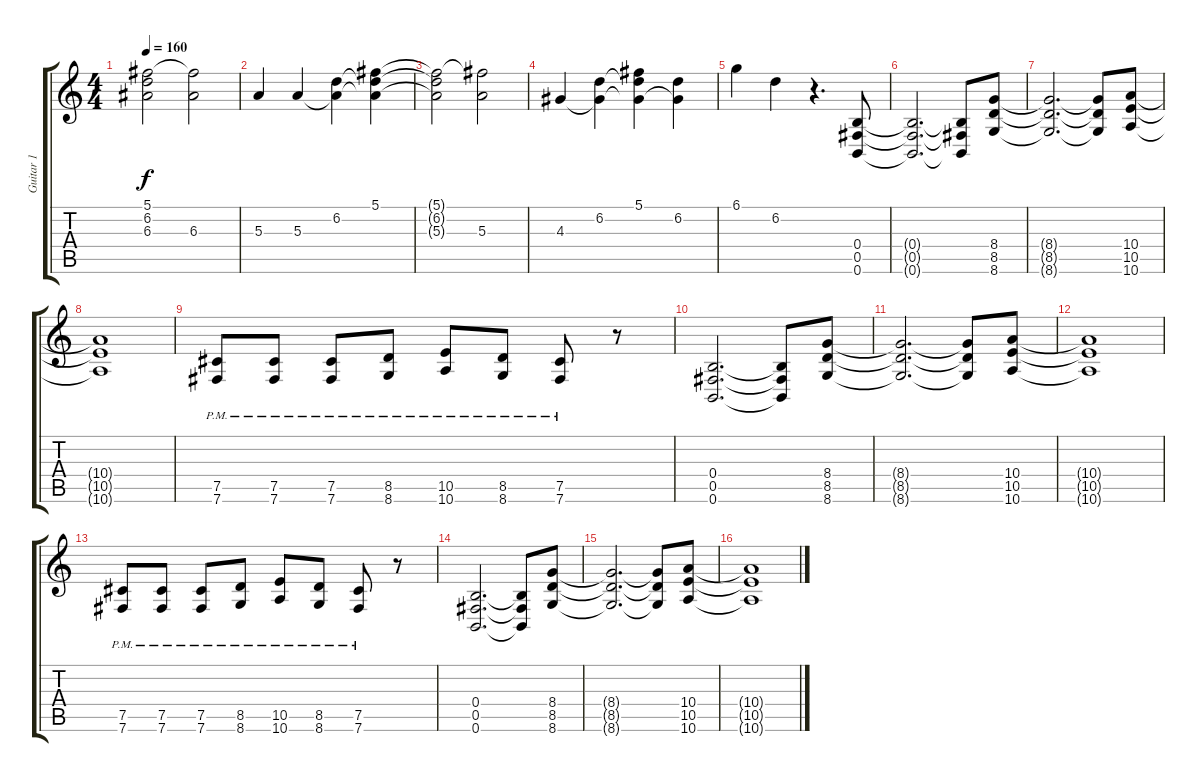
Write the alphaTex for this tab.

\track ("Guitar 1" "Guitar 1") {instrument distortionguitar}
\staff {score tabs}
\tuning (Db4 Ab3 E3 B2 Gb2 B1) {hide}
\ts (4 4)
\tempo 160
\clef g2
\ks c
(5.1{t} 6.2{t} 6.3{t}).2{dy f} (5.1{t} 6.3).2 |
5.3.4 5.3.4 (6.2 5.3{t}).4 (5.1 6.2{t} 5.3{t}).4 |
(5.1{t} 6.2{t} 5.3{t}).2 (5.1{t} 5.3).2 |
4.3.4 (6.2 4.3{t}).4 (5.1 6.2{t} 4.3{t}).4 (6.2 4.3{t}).4 |
6.1.4 6.2.4 r.4{d} (0.4 0.5 0.6).8{instrument distortionguitar} |
(0.4{t} 0.5{t} 0.6{t}).2{d} (0.4{t} 0.5{t} 0.6{t}).8 (8.4 8.5 8.6).8 |
(8.4{t} 8.5{t} 8.6{t}).2{d} (8.4{t} 8.5{t} 8.6{t}).8 (10.4 10.5 10.6).8 |
(10.4{t} 10.5{t} 10.6{t}).1 |
(7.5{pm} 7.6{pm}).8 (7.5{pm} 7.6{pm}).8 (7.5{pm} 7.6{pm}).8 (8.5{pm} 8.6{pm}).8 (10.5{pm} 10.6{pm}).8 (8.5{pm} 8.6{pm}).8 (7.5{pm} 7.6{pm}).8 r.8 |
(0.4 0.5 0.6).2{d} (0.4{t} 0.5{t} 0.6{t}).8 (8.4 8.5 8.6).8 |
(8.4{t} 8.5{t} 8.6{t}).2{d} (8.4{t} 8.5{t} 8.6{t}).8 (10.4 10.5 10.6).8 |
(10.4{t} 10.5{t} 10.6{t}).1 |
(7.5{pm} 7.6{pm}).8 (7.5{pm} 7.6{pm}).8 (7.5{pm} 7.6{pm}).8 (8.5{pm} 8.6{pm}).8 (10.5{pm} 10.6{pm}).8 (8.5{pm} 8.6{pm}).8 (7.5{pm} 7.6{pm}).8 r.8 |
(0.4 0.5 0.6).2{d} (0.4{t} 0.5{t} 0.6{t}).8 (8.4 8.5 8.6).8 |
(8.4{t} 8.5{t} 8.6{t}).2{d} (8.4{t} 8.5{t} 8.6{t}).8 (10.4 10.5 10.6).8 |
(10.4{t} 10.5{t} 10.6{t}).1
